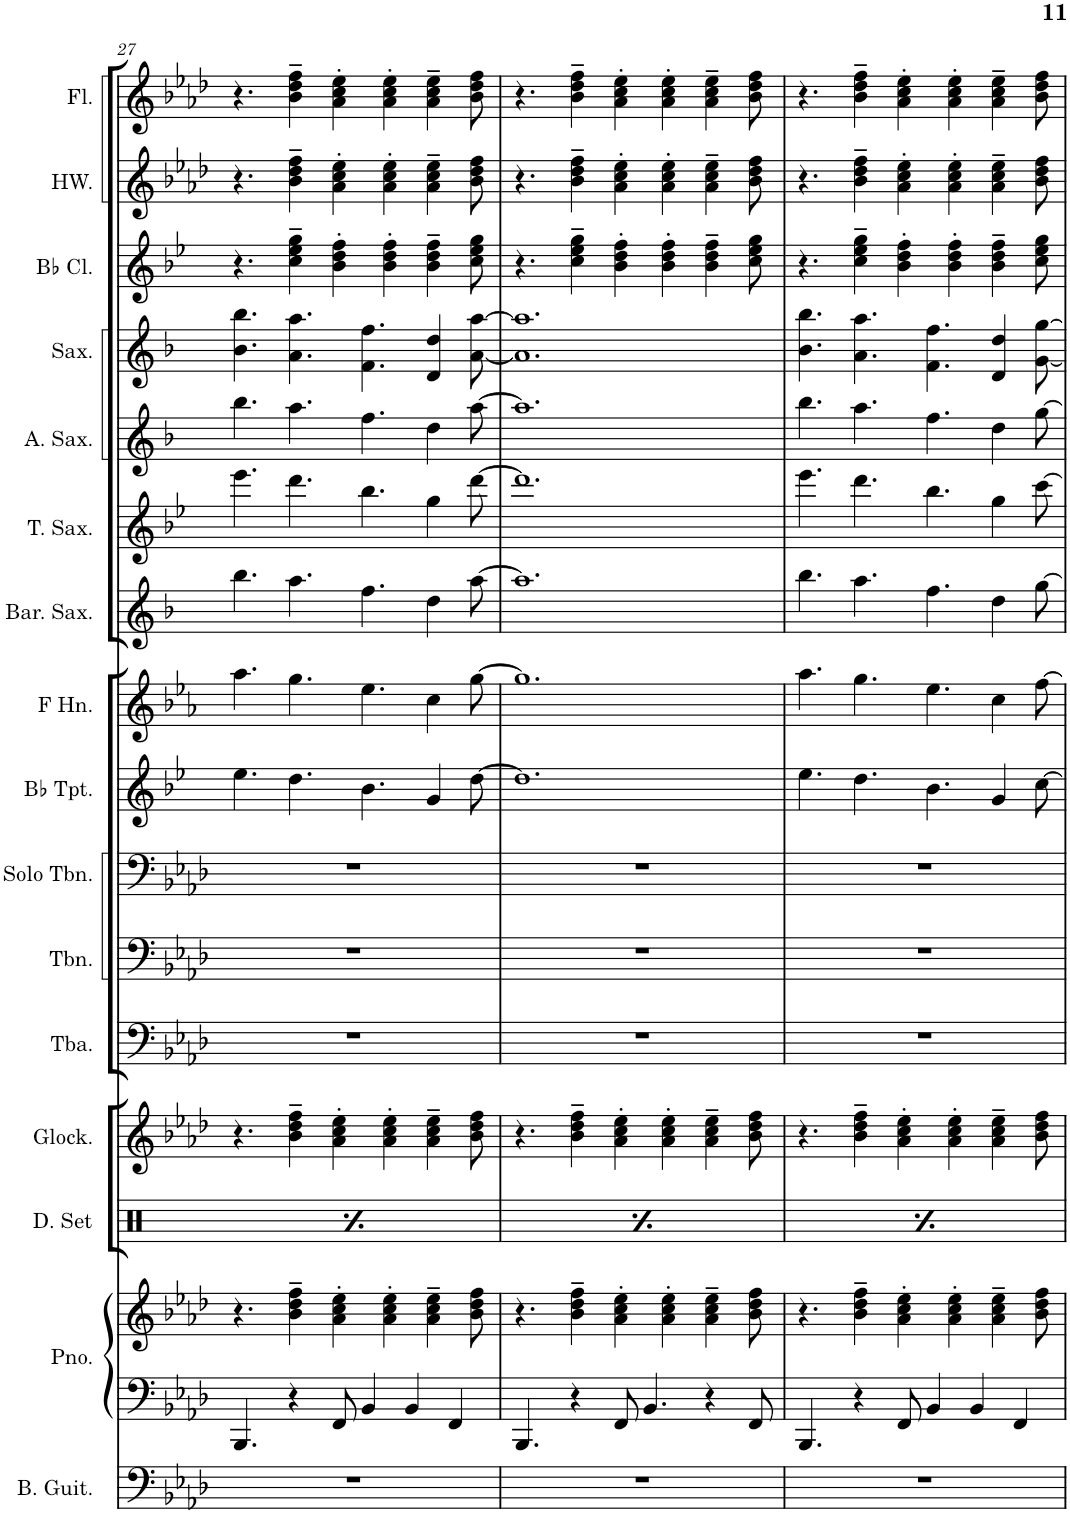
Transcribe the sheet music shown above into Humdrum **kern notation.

**kern	**kern	**kern	**kern	**kern	**kern	**kern	**kern	**kern	**kern	**kern	**kern
*part11	*part11	*part10	*part9	*part8	*part7	*part6	*part5	*part4	*part3	*part2	*part1
*staff12	*staff11	*staff10	*staff9	*staff8	*staff7	*staff6	*staff5	*staff4	*staff3	*staff2	*staff1
*I"Piano	*	*I"Glockenspiel	*I"Bb Trumpet	*I"Horn in F	*I"Baritone Saxophone	*I"Tenor Saxophone	*I"Alto Saxophone	*I"Saxophones	*I"Bb Clarinet	*I"High Woodwinds	*I"Flute
*I'Pno.	*	*I'Glock.	*I'Bb Tpt.	*	*I'Bar. Sax.	*I'T. Sax.	*I'A. Sax.	*I'Sax.	*I'Bb Cl.	*I'HW.	*I'Fl.
!!LO:PB:g=z
*clefF4	*clefG2	*clefG2	*clefG2	*clefG2	*clefG2	*clefG2	*clefG2	*clefG2	*clefG2	*clefG2	*clefG2
*	*	*Trd-14c-24	*Trd1c2	*Trd4c7	*Trd12c21	*Trd8c14	*Trd5c9	*Trd5c9	*Trd1c2	*	*
*k[b-e-a-d-]	*k[b-e-a-d-]	*k[b-e-a-d-]	*k[b-e-]	*k[b-e-a-]	*k[b-]	*k[b-e-]	*k[b-]	*k[b-]	*k[b-e-]	*k[b-e-a-d-]	*k[b-e-a-d-]
*M12/8	*M12/8	*M12/8	*M12/8	*M12/8	*M12/8	*M12/8	*M12/8	*M12/8	*M12/8	*M12/8	*M12/8
=27	=27	=27	=27	=27	=27	=27	=27	=27	=27	=27	=27
4.BBB-/	4.r	4.r	4.ee-\	4.aa-\	4.bb-\	4.eee-\	4.bb-\	4.b-\ 4.bb-\	4.r	4.r	4.r
4r	4b-\~ 4dd-\~ 4ff\~	4b-\~ 4dd-\~ 4ff\~	4.dd\	4.gg\	4.aa\	4.ddd\	4.aa\	4.a\ 4.aa\	4cc\~ 4ee-\~ 4gg\~	4b-\~ 4dd-\~ 4ff\~	4b-\~ 4dd-\~ 4ff\~
8FF/	4a-\' 4cc\' 4ee-\'	4a-\' 4cc\' 4ee-\'	.	.	.	.	.	.	4b-\' 4dd\' 4ff\'	4a-\' 4cc\' 4ee-\'	4a-\' 4cc\' 4ee-\'
4BB-/	.	.	4.b-\	4.ee-\	4.ff\	4.bb-\	4.ff\	4.f\ 4.ff\	.	.	.
.	4a-\' 4cc\' 4ee-\'	4a-\' 4cc\' 4ee-\'	.	.	.	.	.	.	4b-\' 4dd\' 4ff\'	4a-\' 4cc\' 4ee-\'	4a-\' 4cc\' 4ee-\'
4BB-/	.	.	.	.	.	.	.	.	.	.	.
.	4a-\~ 4cc\~ 4ee-\~	4a-\~ 4cc\~ 4ee-\~	4g/	4cc\	4dd\	4gg\	4dd\	4d/ 4dd/	4b-\~ 4dd\~ 4ff\~	4a-\~ 4cc\~ 4ee-\~	4a-\~ 4cc\~ 4ee-\~
4FF/	.	.	.	.	.	.	.	.	.	.	.
.	8b-\ 8dd-\ 8ff\	8b-\ 8dd-\ 8ff\	[8dd\	[8gg\	[8aa\	[8ddd\	[8aa\	[8a\ [8aa\	8cc\ 8ee-\ 8gg\	8b-\ 8dd-\ 8ff\	8b-\ 8dd-\ 8ff\
=28	=28	=28	=28	=28	=28	=28	=28	=28	=28	=28	=28
4.BBB-/	4.r	4.r	1.dd]	1.gg]	1.aa]	1.ddd]	1.aa]	1.a] 1.aa]	4.r	4.r	4.r
4r	4b-\~ 4dd-\~ 4ff\~	4b-\~ 4dd-\~ 4ff\~	.	.	.	.	.	.	4cc\~ 4ee-\~ 4gg\~	4b-\~ 4dd-\~ 4ff\~	4b-\~ 4dd-\~ 4ff\~
8FF/	4a-\' 4cc\' 4ee-\'	4a-\' 4cc\' 4ee-\'	.	.	.	.	.	.	4b-\' 4dd\' 4ff\'	4a-\' 4cc\' 4ee-\'	4a-\' 4cc\' 4ee-\'
4.BB-/	.	.	.	.	.	.	.	.	.	.	.
.	4a-\' 4cc\' 4ee-\'	4a-\' 4cc\' 4ee-\'	.	.	.	.	.	.	4b-\' 4dd\' 4ff\'	4a-\' 4cc\' 4ee-\'	4a-\' 4cc\' 4ee-\'
4r	4a-\~ 4cc\~ 4ee-\~	4a-\~ 4cc\~ 4ee-\~	.	.	.	.	.	.	4b-\~ 4dd\~ 4ff\~	4a-\~ 4cc\~ 4ee-\~	4a-\~ 4cc\~ 4ee-\~
8FF/	8b-\ 8dd-\ 8ff\	8b-\ 8dd-\ 8ff\	.	.	.	.	.	.	8cc\ 8ee-\ 8gg\	8b-\ 8dd-\ 8ff\	8b-\ 8dd-\ 8ff\
=29	=29	=29	=29	=29	=29	=29	=29	=29	=29	=29	=29
4.BBB-/	4.r	4.r	4.ee-\	4.aa-\	4.bb-\	4.eee-\	4.bb-\	4.b-\ 4.bb-\	4.r	4.r	4.r
4r	4b-\~ 4dd-\~ 4ff\~	4b-\~ 4dd-\~ 4ff\~	4.dd\	4.gg\	4.aa\	4.ddd\	4.aa\	4.a\ 4.aa\	4cc\~ 4ee-\~ 4gg\~	4b-\~ 4dd-\~ 4ff\~	4b-\~ 4dd-\~ 4ff\~
8FF/	4a-\' 4cc\' 4ee-\'	4a-\' 4cc\' 4ee-\'	.	.	.	.	.	.	4b-\' 4dd\' 4ff\'	4a-\' 4cc\' 4ee-\'	4a-\' 4cc\' 4ee-\'
4BB-/	.	.	4.b-\	4.ee-\	4.ff\	4.bb-\	4.ff\	4.f\ 4.ff\	.	.	.
.	4a-\' 4cc\' 4ee-\'	4a-\' 4cc\' 4ee-\'	.	.	.	.	.	.	4b-\' 4dd\' 4ff\'	4a-\' 4cc\' 4ee-\'	4a-\' 4cc\' 4ee-\'
4BB-/	.	.	.	.	.	.	.	.	.	.	.
.	4a-\~ 4cc\~ 4ee-\~	4a-\~ 4cc\~ 4ee-\~	4g/	4cc\	4dd\	4gg\	4dd\	4d/ 4dd/	4b-\~ 4dd\~ 4ff\~	4a-\~ 4cc\~ 4ee-\~	4a-\~ 4cc\~ 4ee-\~
4FF/	.	.	.	.	.	.	.	.	.	.	.
.	8b-\ 8dd-\ 8ff\	8b-\ 8dd-\ 8ff\	[8cc\	[8ff\	[8gg\	[8ccc\	[8gg\	[8g\ [8gg\	8cc\ 8ee-\ 8gg\	8b-\ 8dd-\ 8ff\	8b-\ 8dd-\ 8ff\
=	=	=	=	=	=	=	=	=	=	=	=
*-	*-	*-	*-	*-	*-	*-	*-	*-	*-	*-	*-
